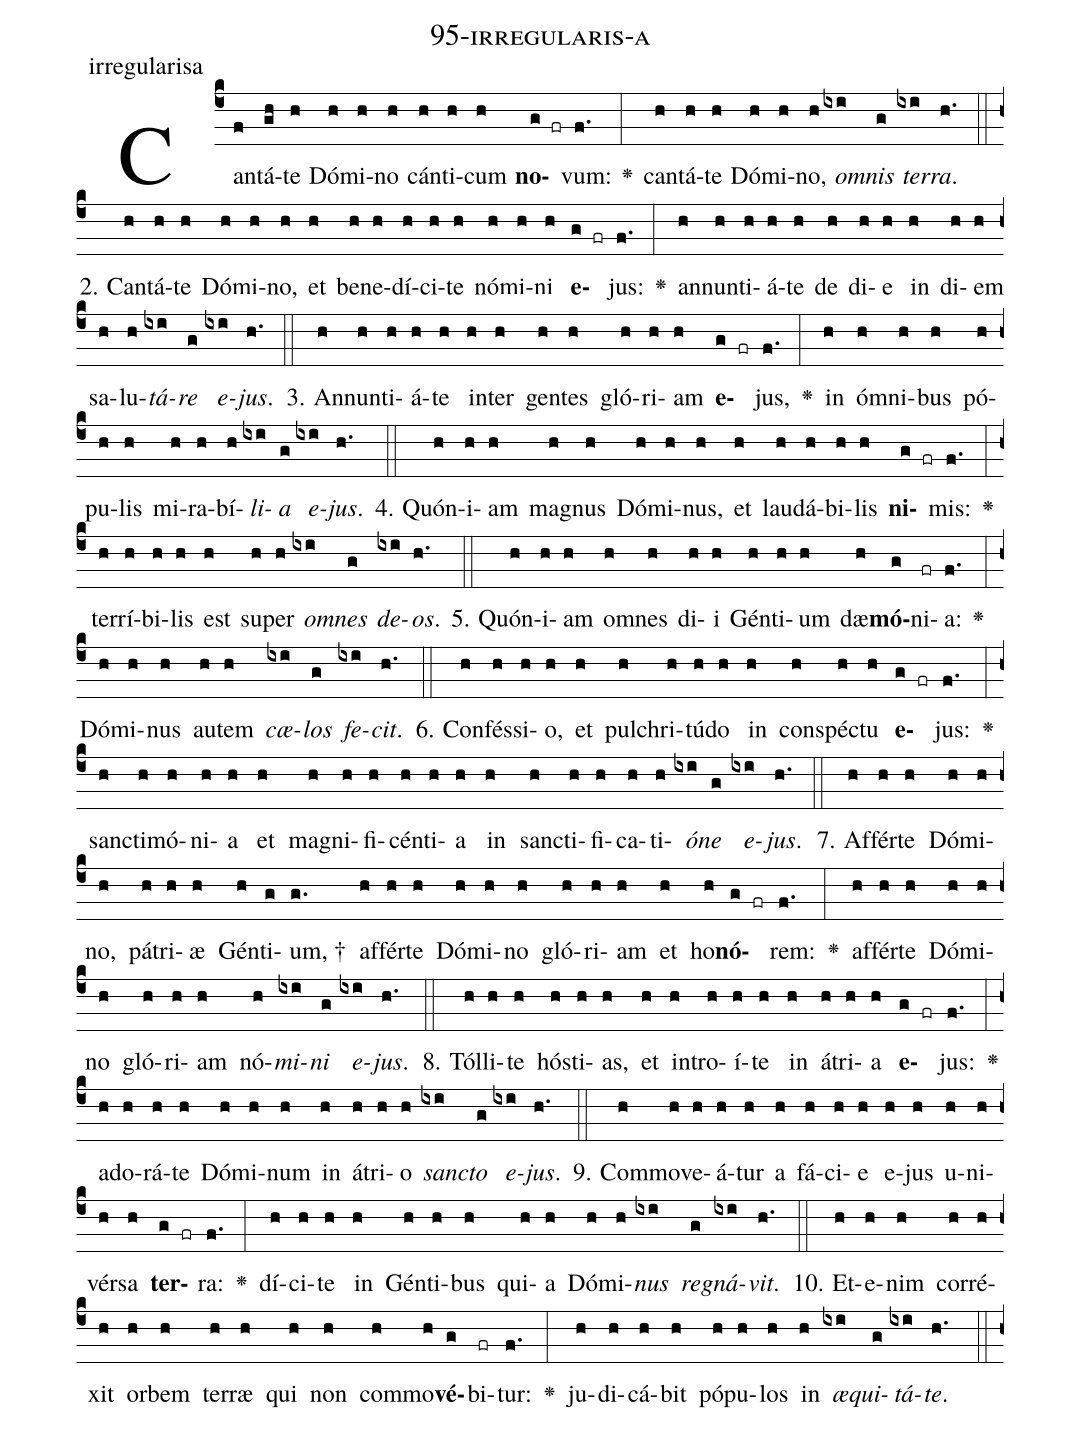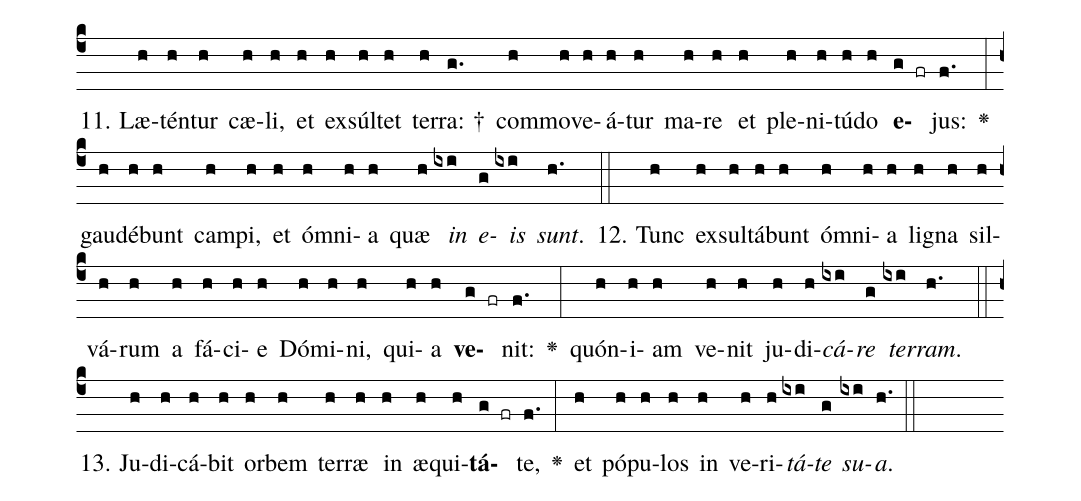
name: 95-irregularis-a;
annotation: irregularisa;
%%
(c4)Can(f)tá(gh)te(h) Dó(h)mi(h)no(h) cán(h)ti(h)cum(h) <b>no</b>(g fr)vum:(f.) <v>\greheightstar</v>(:) can(h)tá(h)te(h) Dó(h)mi(h)no,(h) <i>om</i>(ixi)<i>nis</i>(g) <i>ter</i>(ixi)<i>ra</i>.(h.) (::)
2. Can(h)tá(h)te(h) Dó(h)mi(h)no,(h) et(h) be(h)ne(h)dí(h)ci(h)te(h) nó(h)mi(h)ni(h) <b>e</b>(g fr)jus:(f.) <v>\greheightstar</v>(:) an(h)nun(h)ti(h)á(h)te(h) de(h) di(h)e(h) in(h) di(h)em(h) sa(h)lu(h)<i>tá</i>(ixi)<i>re</i>(g) <i>e</i>(ixi)<i>jus</i>.(h.) (::)
3. An(h)nun(h)ti(h)á(h)te(h) in(h)ter(h) gen(h)tes(h) gló(h)ri(h)am(h) <b>e</b>(g fr)jus,(f.) <v>\greheightstar</v>(:) in(h) óm(h)ni(h)bus(h) pó(h)pu(h)lis(h) mi(h)ra(h)bí(h)<i>li</i>(ixi)<i>a</i>(g) <i>e</i>(ixi)<i>jus</i>.(h.) (::)
4. Quón(h)i(h)am(h) ma(h)gnus(h) Dó(h)mi(h)nus,(h) et(h) lau(h)dá(h)bi(h)lis(h) <b>ni</b>(g fr)mis:(f.) <v>\greheightstar</v>(:) ter(h)rí(h)bi(h)lis(h) est(h) su(h)per(h) <i>om</i>(ixi)<i>nes</i>(g) <i>de</i>(ixi)<i>os</i>.(h.) (::)
5. Quón(h)i(h)am(h) om(h)nes(h) di(h)i(h) Gén(h)ti(h)um(h) dæ(h)<b>mó</b>(g)ni(fr)a:(f.) <v>\greheightstar</v>(:) Dó(h)mi(h)nus(h) au(h)tem(h) <i>cæ</i>(ixi)<i>los</i>(g) <i>fe</i>(ixi)<i>cit</i>.(h.) (::)
6. Con(h)fés(h)si(h)o,(h) et(h) pul(h)chri(h)tú(h)do(h) in(h) con(h)spéc(h)tu(h) <b>e</b>(g fr)jus:(f.) <v>\greheightstar</v>(:) sanc(h)ti(h)mó(h)ni(h)a(h) et(h) ma(h)gni(h)fi(h)cén(h)ti(h)a(h) in(h) sanc(h)ti(h)fi(h)ca(h)ti(h)<i>ó</i>(ixi)<i>ne</i>(g) <i>e</i>(ixi)<i>jus</i>.(h.) (::)
7. Af(h)fér(h)te(h) Dó(h)mi(h)no,(h) pá(h)tri(h)æ(h) Gén(h)ti(g)um, †(g.) af(h)fér(h)te(h) Dó(h)mi(h)no(h) gló(h)ri(h)am(h) et(h) ho(h)<b>nó</b>(g fr)rem:(f.) <v>\greheightstar</v>(:) af(h)fér(h)te(h) Dó(h)mi(h)no(h) gló(h)ri(h)am(h) nó(h)<i>mi</i>(ixi)<i>ni</i>(g) <i>e</i>(ixi)<i>jus</i>.(h.) (::)
8. Tól(h)li(h)te(h) hós(h)ti(h)as,(h) et(h) in(h)tro(h)í(h)te(h) in(h) á(h)tri(h)a(h) <b>e</b>(g fr)jus:(f.) <v>\greheightstar</v>(:) ad(h)o(h)rá(h)te(h) Dó(h)mi(h)num(h) in(h) á(h)tri(h)o(h) <i>sanc</i>(ixi)<i>to</i>(g) <i>e</i>(ixi)<i>jus</i>.(h.) (::)
9. Com(h)mo(h)ve(h)á(h)tur(h) a(h) fá(h)ci(h)e(h) e(h)jus(h) u(h)ni(h)vér(h)sa(h) <b>ter</b>(g fr)ra:(f.) <v>\greheightstar</v>(:) dí(h)ci(h)te(h) in(h) Gén(h)ti(h)bus(h) qui(h)a(h) Dó(h)mi(h)<i>nus</i>(ixi) <i>re</i>(g)<i>gná</i>(ixi)<i>vit</i>.(h.) (::)
10. Et(h)e(h)nim(h) cor(h)ré(h)xit(h) or(h)bem(h) ter(h)ræ(h) qui(h) non(h) com(h)mo(h)<b>vé</b>(g)bi(fr)tur:(f.) <v>\greheightstar</v>(:) ju(h)di(h)cá(h)bit(h) pó(h)pu(h)los(h) in(h) <i>æ</i>(ixi)<i>qui</i>(g)<i>tá</i>(ixi)<i>te</i>.(h.) (::)
11. Læ(h)tén(h)tur(h) cæ(h)li,(h) et(h) ex(h)súl(h)tet(h) ter(h)ra: †(g.) com(h)mo(h)ve(h)á(h)tur(h) ma(h)re(h) et(h) ple(h)ni(h)tú(h)do(h) <b>e</b>(g fr)jus:(f.) <v>\greheightstar</v>(:) gau(h)dé(h)bunt(h) cam(h)pi,(h) et(h) óm(h)ni(h)a(h) quæ(h) <i>in</i>(ixi) <i>e</i>(g)<i>is</i>(ixi) <i>sunt</i>.(h.) (::)
12. Tunc(h) ex(h)sul(h)tá(h)bunt(h) óm(h)ni(h)a(h) li(h)gna(h) sil(h)vá(h)rum(h) a(h) fá(h)ci(h)e(h) Dó(h)mi(h)ni,(h) qui(h)a(h) <b>ve</b>(g fr)nit:(f.) <v>\greheightstar</v>(:) quón(h)i(h)am(h) ve(h)nit(h) ju(h)di(h)<i>cá</i>(ixi)<i>re</i>(g) <i>ter</i>(ixi)<i>ram</i>.(h.) (::)
13. Ju(h)di(h)cá(h)bit(h) or(h)bem(h) ter(h)ræ(h) in(h) æ(h)qui(h)<b>tá</b>(g fr)te,(f.) <v>\greheightstar</v>(:) et(h) pó(h)pu(h)los(h) in(h) ve(h)ri(h)<i>tá</i>(ixi)<i>te</i>(g) <i>su</i>(ixi)<i>a</i>.(h.) (::)
